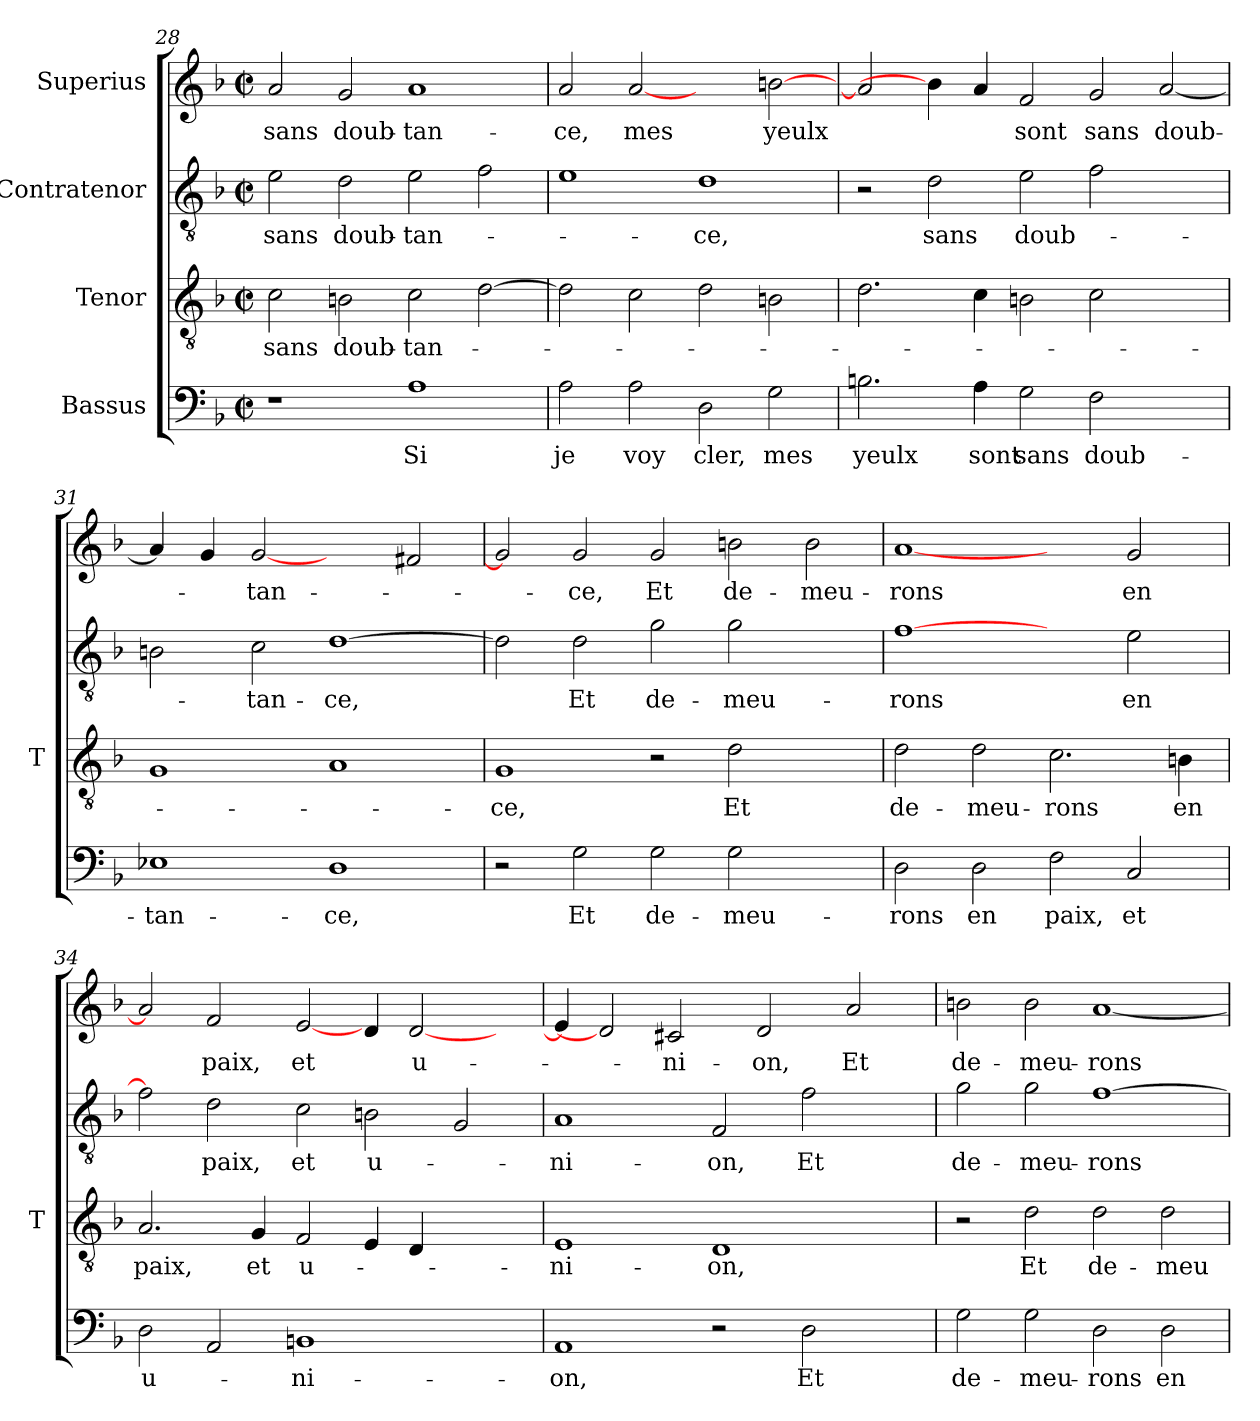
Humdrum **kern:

**kern	**text	**kern	**text	**kern	**text	**kern	**text
*part4	*part4	*part3	*part3	*part2	*part2	*part1	*part1
*staff4	*staff4	*staff3	*staff3	*staff2	*staff2	*staff1	*staff1
*I"Bassus	*	*I"Tenor	*	*I"Contratenor	*	*I"Superius	*
*	*	*I'T	*	*	*	*	*
!!LO:LB:g=z
*clefF4	*	*clefGv2	*	*clefGv2	*	*clefG2	*
*k[b-]	*	*k[b-]	*	*k[b-]	*	*k[b-]	*
*F:	*	*F:	*	*F:	*	*F:	*
*M2/2	*	*M2/2	*	*M2/2	*	*M2/2	*
*met(c|)	*	*met(c|)	*	*met(c|)	*	*met(c|)	*
=28	=28	=28	=28	=28	=28	=28	=28
1r	.	2c	-sans	2e	-sans	2a	-sans
.	.	2Bn	doub-	2d	doub-	2g	doub-
1A	-Si	2c	tan-	2e	tan-	1a	tan-
.	.	[2d	.	2f	.	.	.
=29	=29	=29	=29	=29	=29	=29	=29
2A	-je	2d]	.	1e	.	2a	-ce,
2A	-voy	2c	.	.	.	[2a	-mes
2D	-cler,	2d	.	1d	-ce,	2ryy	.
2G	-mes	2Bn	.	.	.	[2b	-yeulx
=30	=30	=30	=30	=30	=30	=30	=30
2.B	-yeulx	2.d	.	2r	.	2a]	.
.	.	.	.	2d	-sans	4b]	.
4A	-sont	4c	.	.	.	4a	.
2G	-sans	2Bn	.	2e	doub-	2f	-sont
2F	doub-	2c	.	2f	.	2g	-sans
2ryy	.	2ryy	.	2ryy	.	[2a	doub-
=31	=31	=31	=31	=31	=31	=31	=31
1E-X	tan-	1G	.	2Bn	.	4a]	.
.	.	.	.	.	.	4g	.
.	.	.	.	2c	tan-	[2g	tan-
1D	-ce,	1A	.	[1d	-ce,	2ryy	.
.	.	.	.	.	.	2f#X	.
=32	=32	=32	=32	=32	=32	=32	=32
2r	.	1G	-ce,	2d]	.	2g]	.
2G	-Et	.	.	2d	-Et	2g	-ce,
2G	de-	2r	.	2g	de-	2g	-Et
2G	meu-	2d	-Et	2g	meu-	2b	de-
2ryy	.	2ryy	.	2ryy	.	2b	meu-
!!LO:PB:g=z
=33	=33	=33	=33	=33	=33	=33	=33
2D	-rons	2d	de-	[1f	-rons	[1a	-rons
2D	-en	2d	meu-	.	.	.	.
2F	-paix,	2.c	-rons	2ryy	.	2ryy	.
2C	-et	.	.	2e	-en	2g	-en
.	.	4Bn	-en	.	.	.	.
=34	=34	=34	=34	=34	=34	=34	=34
2D	u-	2.A	-paix,	2f]	.	2a]	.
2AA	.	.	.	2d	-paix,	2f	-paix,
.	.	4G	-et	.	.	.	.
1BB	ni-	2F	u-	2c	-et	[2e	-et
.	.	4E	.	2Bn	u-	4d	.
.	.	4D	.	.	.	[2d	u-
2ryy	.	2ryy	.	2G	.	.	.
.	.	.	.	.	.	4ryy	.
=35	=35	=35	=35	=35	=35	=35	=35
1AA	-on,	1E	ni-	1A	ni-	4e]	.
.	.	.	.	.	.	2d]	.
.	.	.	.	.	.	2c#X	ni-
2r	.	1D	-on,	2F	-on,	.	.
.	.	.	.	.	.	2d	-on,
2D	-Et	.	.	2f	-Et	.	.
.	.	.	.	.	.	2a	-Et
4ryy	.	4ryy	.	4ryy	.	.	.
=36	=36	=36	=36	=36	=36	=36	=36
2G	de-	2r	.	2g	de-	2b	de-
2G	meu-	2d	-Et	2g	meu-	2b	meu-
2D	-rons	2d	de-	[1f	-rons	[1a	-rons
2D	-en	2d	meu-	.	.	.	.
=	=	=	=	=	=	=	=
*-	*-	*-	*-	*-	*-	*-	*-
